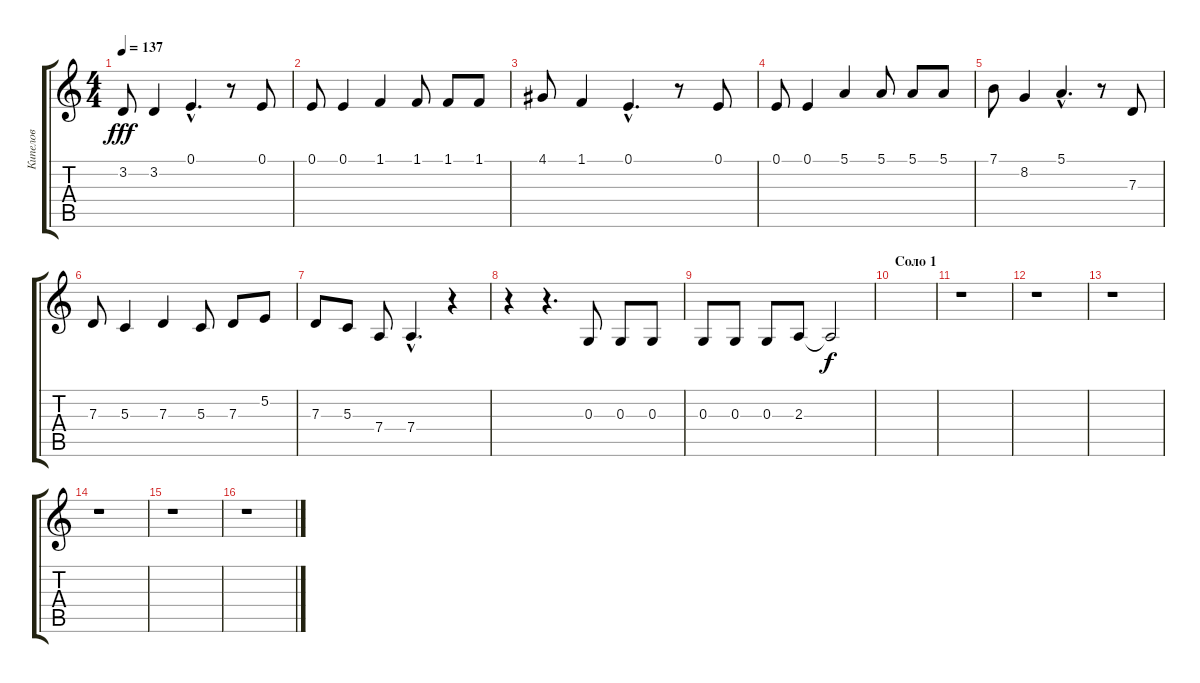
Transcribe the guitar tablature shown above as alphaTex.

\track ("Кипелов " "Кипелов ") {instrument tenorsax}
\staff {score tabs}
\tuning (E4 B3 G3 D3 A2 E2) {hide}
\ts (4 4)
\tempo 137
\clef g2
\ks c
3.2.8{dy fff} 3.2.4 0.1{hac}.4{d} r.8 0.1.8 |
0.1.8 0.1.4 1.1.4 1.1.8 1.1.8 1.1.8 |
4.1.8 1.1.4 0.1{hac}.4{d} r.8 0.1.8 |
0.1.8 0.1.4 5.1.4 5.1.8 5.1.8 5.1.8 |
7.1.8 8.2.4 5.1{hac}.4{d} r.8 7.3.8 |
7.3.8 5.3.4 7.3.4 5.3.8 7.3.8 5.2.8 |
7.3.8 5.3.8 7.4.8 7.4{hac}.4{d} r.4 |
r.4 r.4{d} 0.3.8 0.3.8 0.3.8 |
0.3.8 0.3.8 0.3.8 2.3.8 2.3{t}.2{dy f} |
\section ("" "Соло 1")
|
r.1 |
r.1 |
r.1 |
r.1 |
r.1 |
r.1
